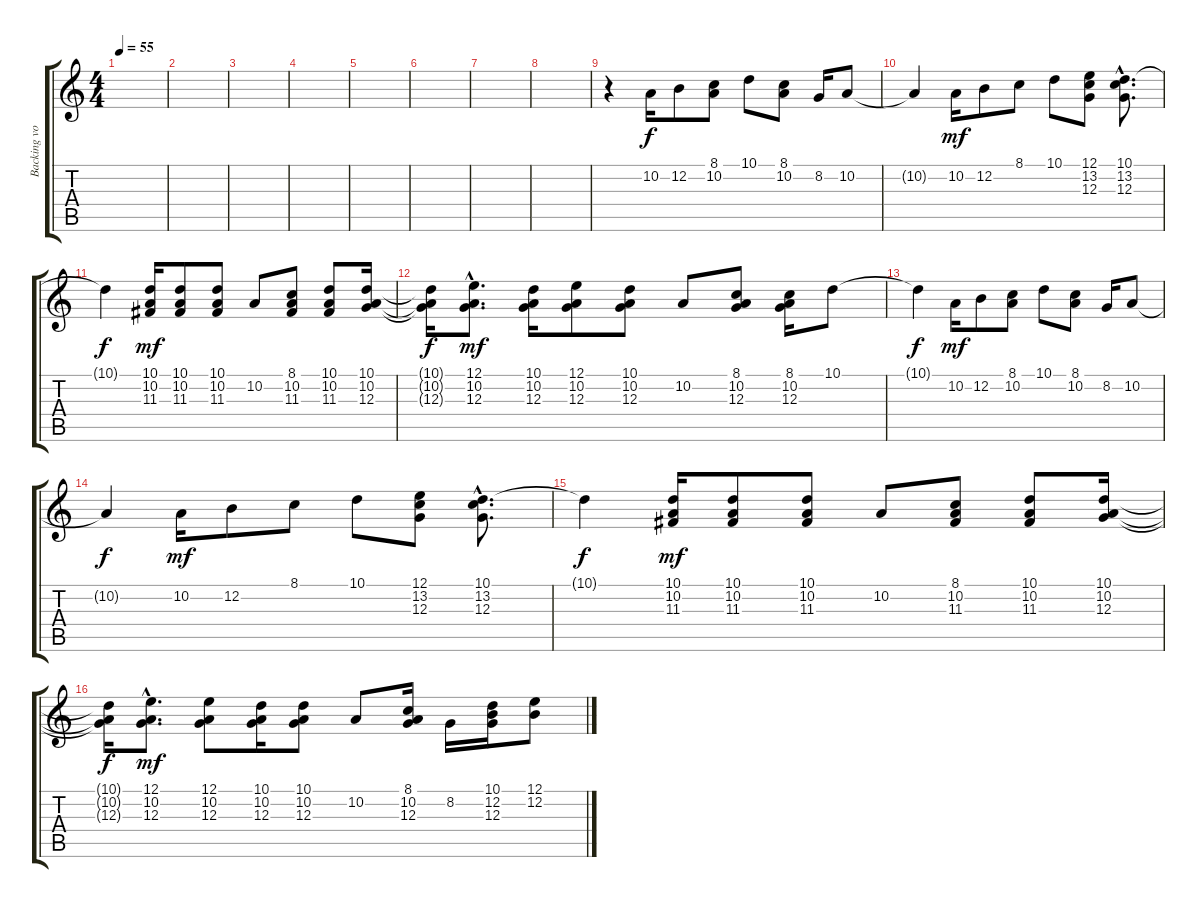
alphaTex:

\track ("Backing vocal" "Backing vo") {instrument synthvoice}
\staff {score tabs}
\tuning (E4 B3 G3 D3 A2 E2) {hide}
\ts (4 4)
\tempo 55
\clef g2
\ks c
|
|
|
|
|
|
|
|
r.4 10.2.16 12.2.8 (8.1 10.2).8 10.1.8 (8.1 10.2).8 8.2.16 10.2.8 |
10.2{t}.4{dy f} 10.2.16{dy mf} 12.2.8 8.1.8 10.1.8 (12.1 13.2 12.3).8 (10.1{hac} 13.2 12.3).8{d} |
10.1{t}.4{dy f} (10.1 10.2 11.3).16{dy mf} (10.1 10.2 11.3).8 (10.1 10.2 11.3).8 10.2.8 (8.1 10.2 11.3).8 (10.1 10.2 11.3).8 (10.1 10.2 12.3).16 |
(10.1{t} 10.2{t} 12.3{t}).16{dy f} (12.1{hac} 10.2{hac} 12.3{hac}).8{d dy mf} (10.1 10.2 12.3).16 (12.1 10.2 12.3).8 (10.1 10.2 12.3).8 10.2.8 (8.1 10.2 12.3).8 (8.1 10.2 12.3).16 10.1.8 |
10.1{t}.4{dy f} 10.2.16{dy mf} 12.2.8 (8.1 10.2).8 10.1.8 (8.1 10.2).8 8.2.16 10.2.8 |
10.2{t}.4{dy f} 10.2.16{dy mf} 12.2.8 8.1.8 10.1.8 (12.1 13.2 12.3).8 (10.1{hac} 13.2 12.3).8{d} |
10.1{t}.4{dy f} (10.1 10.2 11.3).16{dy mf} (10.1 10.2 11.3).8 (10.1 10.2 11.3).8 10.2.8 (8.1 10.2 11.3).8 (10.1 10.2 11.3).8 (10.1 10.2 12.3).16 |
(10.1{t} 10.2{t} 12.3{t}).16{dy f} (12.1{hac} 10.2{hac} 12.3{hac}).8{d dy mf} (12.1 10.2 12.3).8 (10.1 10.2 12.3).16 (10.1 10.2 12.3).8 10.2.8 (8.1 10.2 12.3).16 8.2.16 (10.1 12.2 12.3).16 (12.1 12.2).8
